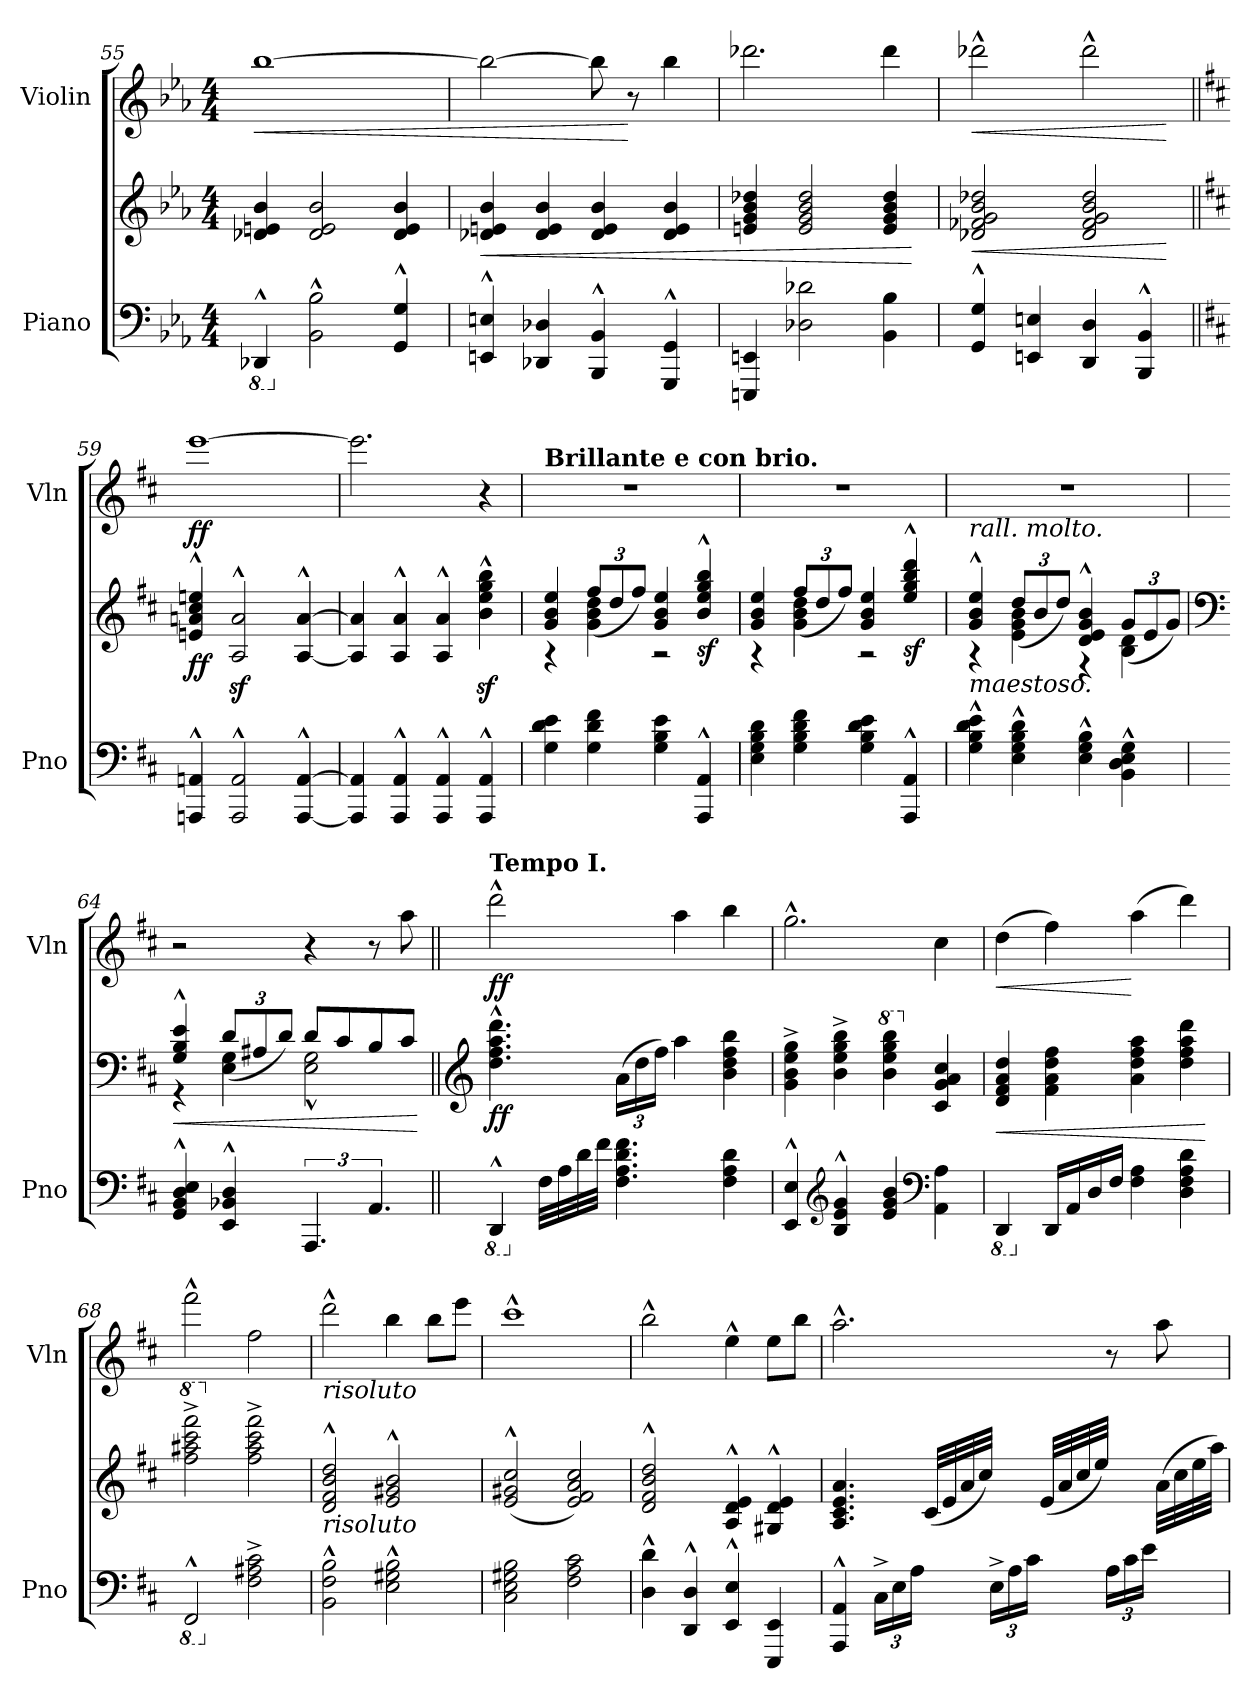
**kern	**kern	**dynam	**kern	**dynam
*part2	*part2	*part2	*part1	*part1
*staff3	*staff2	*staff2/3	*staff1	*staff1
*I"Piano	*	*	*I"Violin	*
*I'Pno	*	*	*I'Vln	*
!!LO:LB:g=z
*clefF4	*clefG2	*	*clefG2	*
*k[b-e-a-]	*k[b-e-a-]	*	*k[b-e-a-]	*
*M4/4	*M4/4	*	*M4/4	*
*MM115	*MM115	*	*MM115	*
*8ba	*	*	*	*
=55	=55	=55	=55	=55
!	!	!	!	!LO:HP:b
4DDD-X^^/	4d-X/ 4en/ 4b-/	.	[1bb-	<
*X8ba	*	*	*	*
2BB-\^^ 2B-\^^	2d-/ 2e/ 2b-/	.	.	.
4GG/^^ 4G/^^	4d-/ 4e/ 4b-/	.	.	.
=56	=56	=56	=56	=56
!	!	!LO:HP:b	!	!
4EEn/^^ 4En/^^	4d-X/ 4en/ 4b-/	<	2bb-\_	.
4DD-X/ 4D-X/	4d-/ 4e/ 4b-/	.	.	.
4BBB-/^^ 4BB-/^^	4d-/ 4e/ 4b-/	.	8bb-\]	.
.	.	.	8r	[
4GGG/^^ 4GG/^^	4d-/ 4e/ 4b-/	.	4bb-\	.
=57	=57	=57	=57	=57
*	*	*	*MM118	*
4EEEn/ 4EEn/	4en/ 4g/ 4b-/ 4dd-X/	.	2.ddd-X\	.
2D-X\ 2d-X\	2e/ 2g/ 2b-/ 2dd-/	.	.	.
4BB-\ 4B-\	4e/ 4g/ 4b-/ 4dd-/	.	4ddd-\	.
.	.	[	.	.
=58	=58	=58	=58	=58
!	!	!LO:HP:b	!	!LO:HP:b
4GG/^^ 4G/^^	2d-X/ 2f-X/ 2g/ 2b-/ 2dd-X/	<	2ddd-X^^\	<
4EEn/ 4En/	.	.	.	.
4DD/ 4D/	2d-/ 2f-/ 2g/ 2b-/ 2dd-/	.	2ddd-^^\	.
4BBB-/^^ 4BB-/^^	.	.	.	.
.	.	[	.	[
!!LO:PB:g=z
=59||	=59||	=59||	=59||	=59||
*k[f#c#]	*k[f#c#]	*	*k[f#c#]	*
*	*	*	*MM120	*
!	!	!LO:DY:b	!	!LO:DY:b
4AAAn/^^ 4AAn/^^	4en/^^ 4an/^^ 4cc#/^^ 4een/^^	ff	[1eee	ff
2AAA/^^ 2AA/^^	2A/z<^^ 2a/z<^^	.	.	.
[4AAA/^^ [4AA/^^	[4A/^^ [4a/^^	.	.	.
=60	=60	=60	=60	=60
4AAA/] 4AA/]	4A/] 4a/]	.	2.eee\]	.
4AAA/^^ 4AA/^^	4A/^^ 4a/^^	.	.	.
4AAA/^^ 4AA/^^	4A/^^ 4a/^^	.	.	.
4AAA/^^ 4AA/^^	4b\z<^^ 4ee\z<^^ 4gg\z<^^ 4bb\z<^^	.	4r	.
=61	=61	=61	=61	=61
*	*^	*	*	*
!	!	!	!	!LO:TX:a:B:t=Brillante e con brio.	!
4G\ 4d\ 4e\	4g/ 4b/ 4ee/	4r	.	1r	.
*	*	*Xbrackettup	*	*	*
4G\ 4d\ 4f#\	4g\ 4b\ 4dd\	(>12ff#/L	.	.	.
.	.	12dd/	.	.	.
.	.	12ff#/J)	.	.	.
4G\ 4B\ 4e\	4g/ 4b/ 4ee/	2r	.	.	.
!	!	!	!LO:DY:b	!	!
4AAA/^^ 4AA/^^	4b/^^ 4ee/^^ 4gg/^^ 4bb/^^	.	sf	.	.
=62	=62	=62	=62	=62	=62
4E\ 4G\ 4B\ 4d\	4g/ 4b/ 4ee/	4r	.	1r	.
4G\ 4B\ 4d\ 4f#\	4g\ 4b\ 4dd\	(>12ff#/L	.	.	.
.	.	12dd/	.	.	.
.	.	12ff#/J)	.	.	.
4G\ 4B\ 4d\ 4e\	4g/ 4b/ 4ee/	2r	.	.	.
!	!	!	!LO:DY:b	!	!
4AAA/^^ 4AA/^^	4ee/^^ 4gg/^^ 4bb/^^ 4ddd/^^	.	sf	.	.
!!LO:LB:g=z
=63	=63	=63	=63	=63	=63
!	!	!	!	!LO:TX:b:i:t=rall. molto.	!
!	!LO:TX:b:i:t=maestoso.	!	!	!	!
4G\^^ 4B\^^ 4d\^^ 4e\^^	4g/^^ 4b/^^ 4ee/^^	4r	.	1r	.
4E\^^ 4G\^^ 4B\^^ 4d\^^	4e\ 4g\ 4b\	(>12dd/L	.	.	.
.	.	12b/	.	.	.
.	.	12dd/J)	.	.	.
4E\^^ 4G\^^ 4B\^^	4d/^^ 4e/^^ 4g/^^ 4b/^^	4r	.	.	.
4BB\^^ 4D\^^ 4E\^^ 4G\^^	4B\ 4d\	(>12g/L	.	.	.
.	.	12e/	.	.	.
.	.	12g/J)	.	.	.
=64	=64	=64	=64	=64	=64
*	*clefF4	*	*	*	*
*	*	*	*	*MM100	*
!	!	!	!LO:HP:b	!	!
4GG/^^ 4BB/^^ 4D/^^ 4E/^^	4G/^^ 4B/^^ 4e/^^	4r	<	2r	.
4EE/^^ 4BB-X/^^ 4D/^^	4E\ 4G\	(>12d/L	.	.	.
.	.	12A#X/	.	.	.
.	.	12d/J)	.	.	.
6.AAA/	2E\ 2G\	8d^^/L	.	4r	.
.	.	8c#/	.	.	.
6.AA/	.	8B/	.	8r	.
.	.	8c#/J	.	8aa\	.
*	*v	*v	*	*	*
.	.	[	.	.
=65||	=65||	=65||	=65||	=65||
*	*clefG2	*	*	*
*8ba	*	*	*	*
*	*	*	*MM120	*
!	!	!	!LO:TX:a:B:t=Tempo I.	!
!	!	!LO:DY:b	!	!LO:DY:b
4DDD^^/	4.dd\^^ 4.ff#\^^ 4.aa\^^ 4.ddd\^^	ff	2ddd^^\	ff
*X8ba	*	*	*	*
32F#\LLL	.	.	.	.
32A\	.	.	.	.
32d\	.	.	.	.
32f#\JJJ	.	.	.	.
4.F#\ 4.A\ 4.d\ 4.f#\	(>24a\LL	.	.	.
.	24dd\	.	.	.
.	24ff#\JJ)	.	.	.
.	4aa\	.	4aa\	.
4F#\ 4A\ 4d\	4b\ 4dd\ 4ff#\ 4bb\	.	4bb\	.
!!LO:LB:g=z
=66	=66	=66	=66	=66
4EE/^^ 4E/^^	4g\^ 4b\^ 4ee\^ 4gg\^	.	2.gg^^\	.
*clefG2	*	*	*	*
4B/^^ 4e/^^ 4g/^^	4b\^ 4ee\^ 4gg\^ 4bb\^	.	.	.
*	*8va	*	*	*
4e/ 4g/ 4b/	4bb\ 4eee\ 4ggg\ 4bbb\	.	.	.
*clefF4	*	*	*	*
*	*X8va	*	*	*
4AA\ 4A\	4c#/ 4g/ 4a/ 4cc#/	.	4cc#\	.
=67	=67	=67	=67	=67
*8ba	*	*	*	*
!	!	!LO:HP:b	!	!LO:HP:b
4DDD/	4d/ 4f#/ 4a/ 4dd/	<	(>4dd\	<
*X8ba	*	*	*	*
16DD/LL	4f#\ 4a\ 4dd\ 4ff#\	.	4ff#\)	.
16AA/	.	.	.	.
16D/	.	.	.	.
16F#/JJ	.	.	.	.
4F#\ 4A\	4a\ 4dd\ 4ff#\ 4aa\	.	(>4aa\	[
4D\ 4F#\ 4A\ 4d\	4dd\ 4ff#\ 4aa\ 4ddd\	.	4ddd\)	.
.	.	[	.	.
=68	=68	=68	=68	=68
*8ba	*	*	*	*
*	*8va	*	*	*
2FFF#^^/	2fff#\^ 2aaa#X\^ 2cccc#\^ 2ffff#\^	.	2fff#^^\	.
*X8ba	*	*	*	*
*	*X8va	*	*	*
2F#\^ 2A#X\^ 2c#\^	2ff#\^ 2aa#\^ 2ccc#\^ 2fff#\^	.	2ff#\	.
=69	=69	=69	=69	=69
!	!	!	!LO:TX:b:i:t=risoluto	!
!	!LO:TX:b:i:t=risoluto	!	!	!
2BB\^^ 2F#\^^ 2B\^^	2d/^^ 2f#/^^ 2b/^^ 2dd/^^	.	2ddd^^\	.
2E\^^ 2G#X\^^ 2B\^^	2e/^^ 2g#X/^^ 2b/^^	.	4bb\	.
.	.	.	8bb\L	.
.	.	.	8eee\J	.
!!LO:LB:g=z
=70	=70	=70	=70	=70
2C#\ 2E\ 2G#X\ 2B\	(<2e/^^ 2g#X/^^ 2cc#/^^	.	1ccc#^^	.
2F#\ 2A\ 2c#\	2e/ 2f#/ 2a/ 2cc#/)	.	.	.
=71	=71	=71	=71	=71
4D\^^ 4d\^^	2d/^^ 2f#/^^ 2b/^^ 2dd/^^	.	2bb^^\	.
4DD/^^ 4D/^^	.	.	.	.
4EE/^^ 4E/^^	4A/^^ 4d/^^ 4e/^^	.	4ee^^\	.
4EEE/ 4EE/	4G#X/^^ 4d/^^ 4e/^^	.	8ee\L	.
.	.	.	8bb\J	.
=72	=72	=72	=72	=72
4AAA/^^ 4AA/^^	4.A/ 4.c#/ 4.e/ 4.a/	.	2.aa^^\	.
*Xbrackettup	*	*	*	*
24C#^\LL	.	.	.	.
24E\	.	.	.	.
24A\JJ	.	.	.	.
8ryy	(<32c#/LLL	.	.	.
.	32e/	.	.	.
.	32a/	.	.	.
.	32cc#/JJJ)	.	.	.
24E^\LL	8ryy	.	.	.
24A\	.	.	.	.
24c#\JJ	.	.	.	.
8ryy	(<32e/LLL	.	.	.
.	32a/	.	.	.
.	32cc#/	.	.	.
.	32ee/JJJ)	.	.	.
24A\LL	8ryy	.	8r	.
24c#\	.	.	.	.
24e\JJ	.	.	.	.
8ryy	(>32a\LLL	.	8aa\	.
.	32cc#\	.	.	.
.	32ee\	.	.	.
.	32aa\JJJ)	.	.	.
=	=	=	=	=
*-	*-	*-	*-	*-
